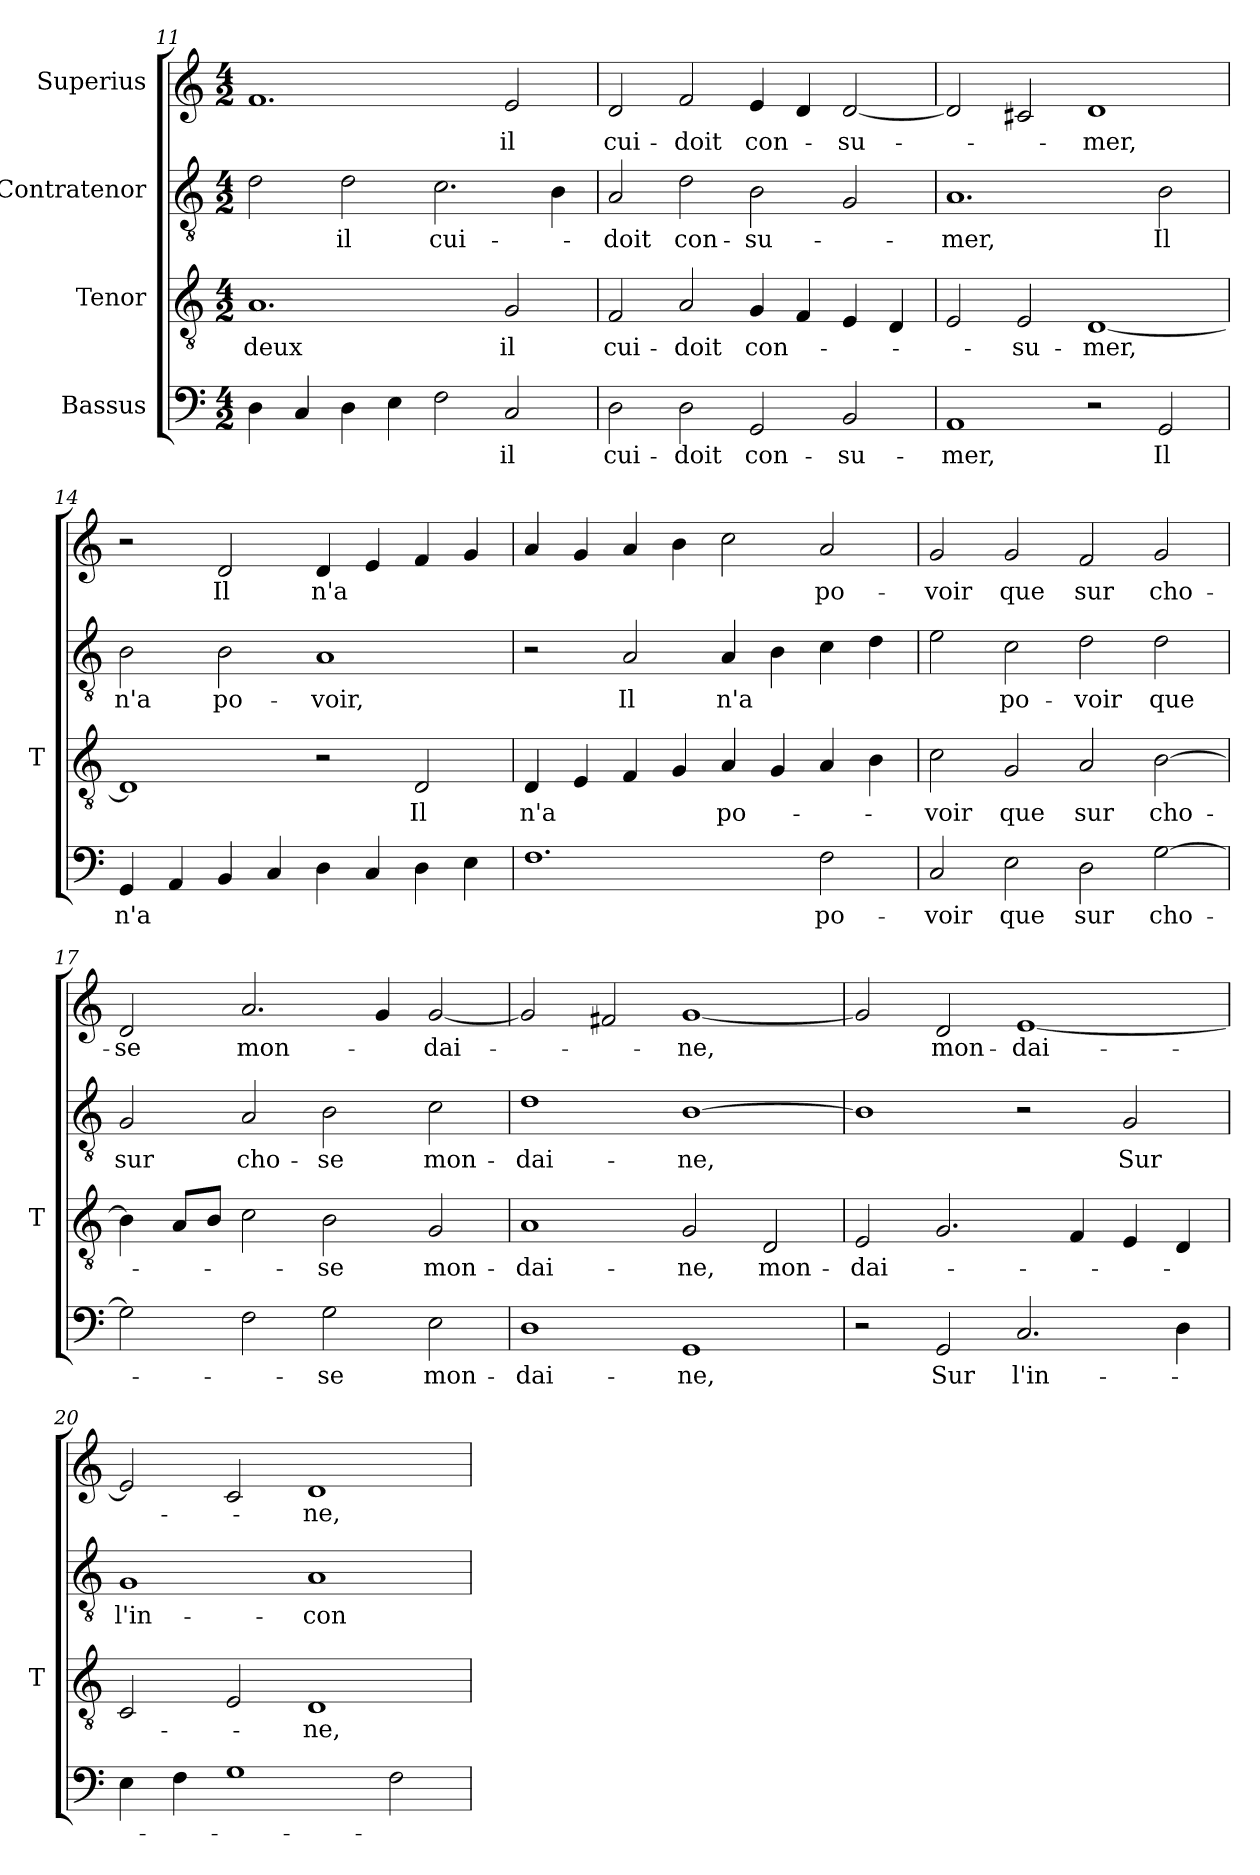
**kern	**text	**kern	**text	**kern	**text	**kern	**text
*part4	*part4	*part3	*part3	*part2	*part2	*part1	*part1
*staff4	*staff4	*staff3	*staff3	*staff2	*staff2	*staff1	*staff1
*I"Bassus	*	*I"Tenor	*	*I"Contratenor	*	*I"Superius	*
*	*	*I'T	*	*	*	*	*
*clefF4	*	*clefGv2	*	*clefGv2	*	*clefG2	*
*k[]	*	*k[]	*	*k[]	*	*k[]	*
*M4/2	*	*M4/2	*	*M4/2	*	*M4/2	*
=11	=11	=11	=11	=11	=11	=11	=11
4D	.	1.A	-deux	2d	.	1.f	.
4C	.	.	.	.	.	.	.
4D	.	.	.	2d	-il	.	.
4E	.	.	.	.	.	.	.
2F	.	.	.	2.c	cui-	.	.
2C	-il	2G	-il	.	.	2e	-il
.	.	.	.	4B	.	.	.
=12	=12	=12	=12	=12	=12	=12	=12
2D	cui-	2F	cui-	2A	-doit	2d	cui-
2D	-doit	2A	-doit	2d	con-	2f	-doit
2GG	con-	4G	con-	2B	su-	4e	con-
.	.	4F	.	.	.	4d	.
2BB	su-	4E	.	2G	.	[2d	su-
.	.	4D	.	.	.	.	.
=13	=13	=13	=13	=13	=13	=13	=13
1AA	-mer,	2E	.	1.A	-mer,	2d]	.
.	.	2E	su-	.	.	2c#X	.
2r	.	[1D	-mer,	.	.	1d	-mer,
2GG	-Il	.	.	2B	-Il	.	.
=14	=14	=14	=14	=14	=14	=14	=14
4GG	-n'a	1D]	.	2B	-n'a	2r	.
4AA	.	.	.	.	.	.	.
4BB	.	.	.	2B	po-	2d	-Il
4C	.	.	.	.	.	.	.
4D	.	2r	.	1A	-voir,	4d	-n'a
4C	.	.	.	.	.	4e	.
4D	.	2D	-Il	.	.	4f	.
4E	.	.	.	.	.	4g	.
=15	=15	=15	=15	=15	=15	=15	=15
1.F	.	4D	-n'a	2r	.	4a	.
.	.	4E	.	.	.	4g	.
.	.	4F	.	2A	-Il	4a	.
.	.	4G	.	.	.	4b	.
.	.	4A	po-	4A	-n'a	2cc	.
.	.	4G	.	4B	.	.	.
2F	po-	4A	.	4c	.	2a	po-
.	.	4B	.	4d	.	.	.
=16	=16	=16	=16	=16	=16	=16	=16
2C	-voir	2c	-voir	2e	.	2g	-voir
2E	-que	2G	-que	2c	po-	2g	-que
2D	-sur	2A	-sur	2d	-voir	2f	-sur
[2G	cho-	[2B	cho-	2d	-que	2g	cho-
=17	=17	=17	=17	=17	=17	=17	=17
2G]	.	4B]	.	2G	-sur	2d	-se
.	.	8AL	.	.	.	.	.
.	.	8BJ	.	.	.	.	.
2F	.	2c	.	2A	cho-	2.a	mon-
2G	-se	2B	-se	2B	-se	.	.
.	.	.	.	.	.	4g	.
2E	mon-	2G	mon-	2c	mon-	[2g	dai-
=18	=18	=18	=18	=18	=18	=18	=18
1D	dai-	1A	dai-	1d	dai-	2g]	.
.	.	.	.	.	.	2f#X	.
1GG	-ne,	2G	-ne,	[1B	-ne,	[1g	-ne,
.	.	2D	mon-	.	.	.	.
=19	=19	=19	=19	=19	=19	=19	=19
2r	.	2E	dai-	1B]	.	2g]	.
2GG	-Sur	2.G	.	.	.	2d	mon-
2.C	l'in-	.	.	2r	.	[1e	dai-
.	.	4F	.	.	.	.	.
.	.	4E	.	2G	-Sur	.	.
4D	.	4D	.	.	.	.	.
=20	=20	=20	=20	=20	=20	=20	=20
4E	.	2C	.	1G	l'in-	2e]	.
4F	.	.	.	.	.	.	.
1G	.	2E	.	.	.	2c	.
.	.	1D	-ne,	1A	con-	1d	-ne,
2F	.	.	.	.	.	.	.
=	=	=	=	=	=	=	=
*-	*-	*-	*-	*-	*-	*-	*-
